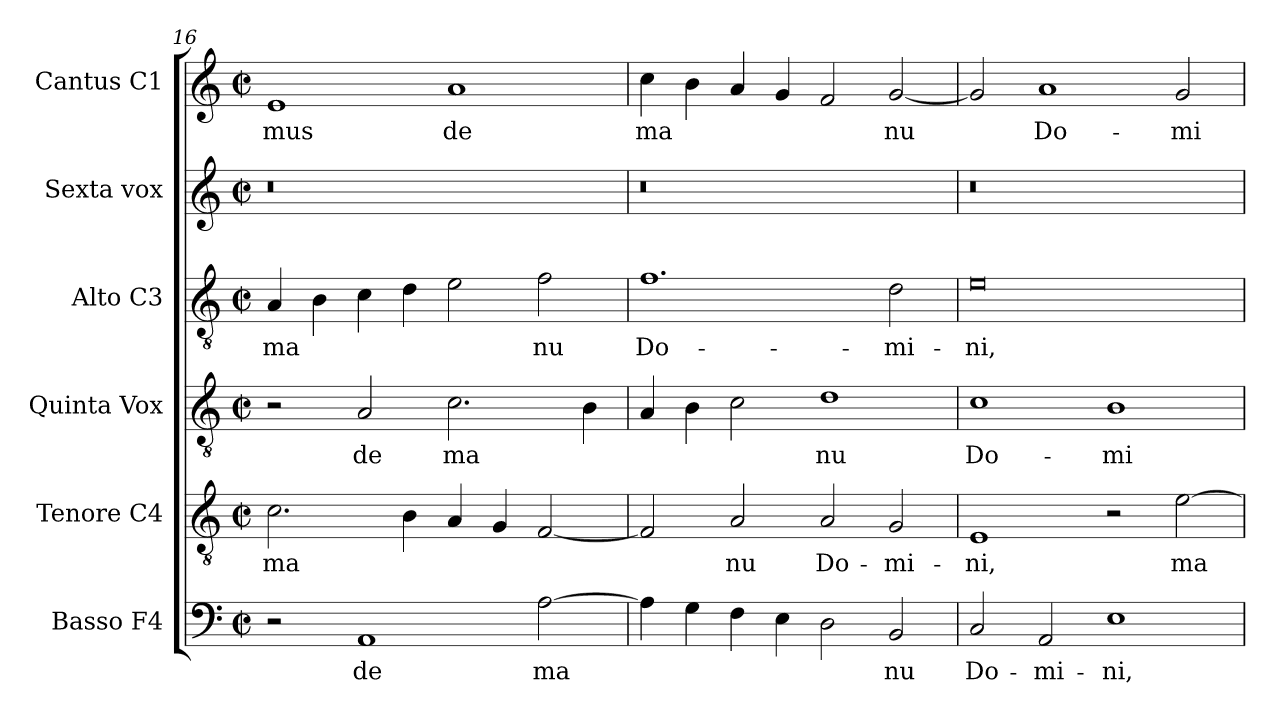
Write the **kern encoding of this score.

**kern	**text	**kern	**text	**kern	**text	**kern	**text	**kern	**kern	**text
*part6	*part6	*part5	*part5	*part4	*part4	*part3	*part3	*part2	*part1	*part1
*staff6	*staff6	*staff5	*staff5	*staff4	*staff4	*staff3	*staff3	*staff2	*staff1	*staff1
*I"Basso  F4	*	*I"Tenore  C4	*	*I"Quinta  Vox	*	*I"Alto  C3	*	*I"Sexta  vox	*I"Cantus  C1	*
*I'B	*	*I'T	*	*	*	*I'A	*	*	*I'C	*
*clefF4	*	*clefGv2	*	*clefGv2	*	*clefGv2	*	*clefG2	*clefG2	*
*k[]	*	*k[]	*	*k[]	*	*k[]	*	*k[]	*k[]	*
*C:	*	*C:	*	*C:	*	*C:	*	*C:	*C:	*
*M2/2	*	*M2/2	*	*M2/2	*	*M2/2	*	*M2/2	*M2/2	*
*met(c|)	*	*met(c|)	*	*met(c|)	*	*met(c|)	*	*met(c|)	*met(c|)	*
=16	=16	=16	=16	=16	=16	=16	=16	=16	=16	=16
!	!	!	!LO:LY:b:cj	!	!	!	!LO:LY:b:cj	!	!	!LO:LY:b:cj
2r	.	2.c\	ma-	2r	.	4A/	ma-	0r	1e	-mus
!	!	!	!	!	!	!	!LO:LY:b:cj	!	!	!
.	.	.	.	.	.	4B\	--	.	.	.
!	!LO:LY:b:cj	!	!	!	!LO:LY:b:cj	!	!LO:LY:b:cj	!	!	!
1AA	de	.	.	2A/	de	4c\	--	.	.	.
!	!	!	!LO:LY:b:cj	!	!	!	!LO:LY:b:cj	!	!	!
.	.	4B\	--	.	.	4d\	--	.	.	.
!	!	!	!LO:LY:b:cj	!	!LO:LY:b:cj	!	!LO:LY:b:cj	!	!	!LO:LY:b:cj
.	.	4A/	--	2.c\	ma-	2e\	--	.	1a	de
!	!	!	!LO:LY:b:cj	!	!	!	!	!	!	!
.	.	4G/	--	.	.	.	.	.	.	.
!	!LO:LY:b:cj	!	!LO:LY:b:cj	!	!	!	!LO:LY:b:cj	!	!	!
[>2A\	ma-	[<2F/	--	.	.	2f\	-nu	.	.	.
!	!	!	!	!	!LO:LY:b:cj	!	!	!	!	!
.	.	.	.	4B\	--	.	.	.	.	.
=17	=17	=17	=17	=17	=17	=17	=17	=17	=17	=17
!	!LO:LY:b:cj	!	!LO:LY:b:cj	!	!LO:LY:b:cj	!	!LO:LY:b:cj	!	!	!LO:LY:b:cj
4A\]	--	2F/]	--	4A/	--	1.f	Do-	0r	4cc\	ma-
!	!LO:LY:b:cj	!	!	!	!LO:LY:b:cj	!	!	!	!	!LO:LY:b:cj
4G\	--	.	.	4B\	--	.	.	.	4b\	--
!	!LO:LY:b:cj	!	!LO:LY:b:cj	!	!LO:LY:b:cj	!	!	!	!	!LO:LY:b:cj
4F\	--	2A/	-nu	2c\	--	.	.	.	4a/	--
!	!LO:LY:b:cj	!	!	!	!	!	!	!	!	!LO:LY:b:cj
4E\	--	.	.	.	.	.	.	.	4g/	--
!	!LO:LY:b:cj	!	!LO:LY:b:cj	!	!LO:LY:b:cj	!	!	!	!	!LO:LY:b:cj
2D\	--	2A/	Do-	1d	-nu	.	.	.	2f/	--
!	!LO:LY:b:cj	!	!LO:LY:b:cj	!	!	!	!LO:LY:b:cj	!	!	!LO:LY:b:cj
2BB/	-nu	2G/	-mi-	.	.	2d\	-mi-	.	[>2g/	-nu
=18	=18	=18	=18	=18	=18	=18	=18	=18	=18	=18
!	!LO:LY:b:cj	!	!LO:LY:b:cj	!	!LO:LY:b:cj	!	!LO:LY:b:cj	!	!	!LO:LY:b:cj
2C/	Do-	1E	-ni,	1c	Do-	0e	-ni,	0r	2g/]	.
!	!LO:LY:b:cj	!	!	!	!	!	!	!	!	!LO:LY:b:cj
2AA/	-mi-	.	.	.	.	.	.	.	1a	Do-
!	!LO:LY:b:cj	!	!	!	!LO:LY:b:cj	!	!	!	!	!
1E	-ni,	2r	.	1B	-mi-	.	.	.	.	.
!	!	!	!LO:LY:b:cj	!	!	!	!	!	!	!LO:LY:b:cj
.	.	[>2e\	ma-	.	.	.	.	.	2g/	-mi-
=	=	=	=	=	=	=	=	=	=	=
*-	*-	*-	*-	*-	*-	*-	*-	*-	*-	*-
